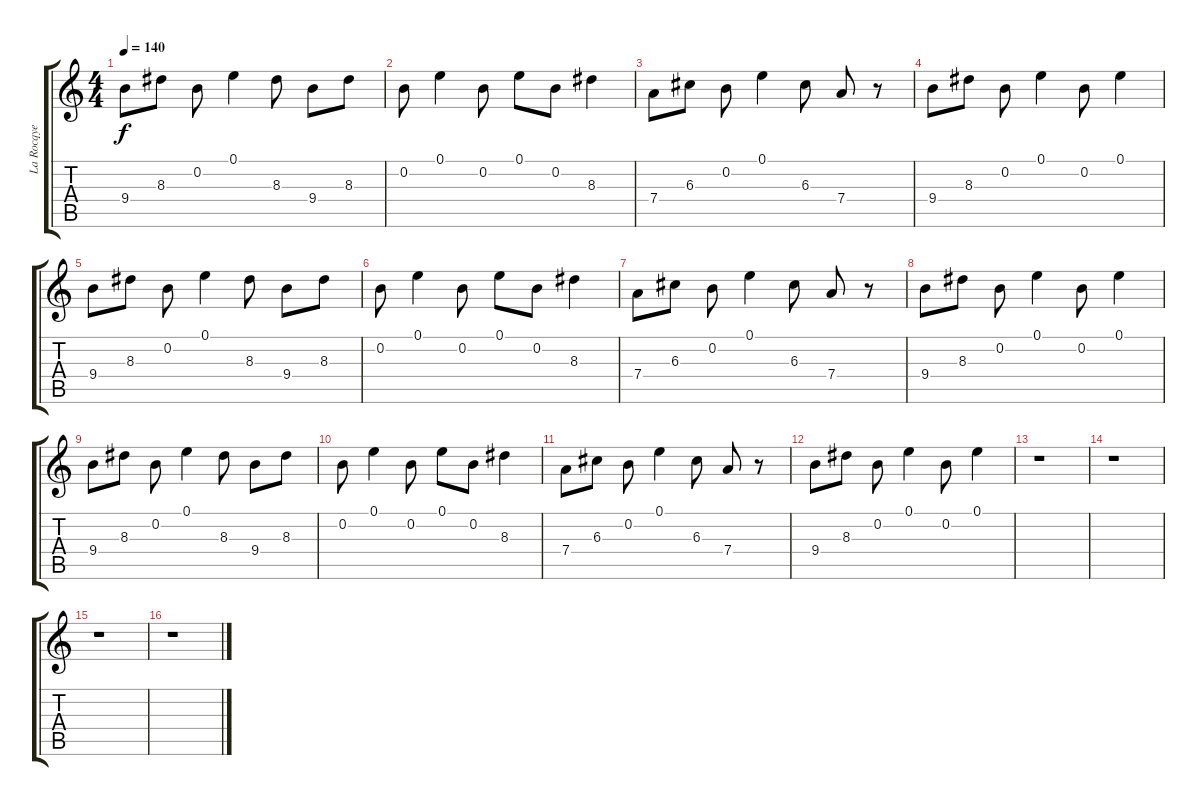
\track ("La Rocqye (clean)" "La Rocqye ") {instrument electricguitarclean}
\staff {score tabs}
\tuning (E4 B3 G3 D3 A2 E2) {hide}
\ts (4 4)
\tempo 140
\clef g2
\ks c
9.4.8{dy f} 8.3.8 0.2.8 0.1.4 8.3.8 9.4.8 8.3.8 |
0.2.8 0.1.4 0.2.8 0.1.8 0.2.8 8.3.4 |
7.4.8 6.3.8 0.2.8 0.1.4 6.3.8 7.4.8 r.8 |
9.4.8 8.3.8 0.2.8 0.1.4 0.2.8 0.1.4 |
9.4.8 8.3.8 0.2.8 0.1.4 8.3.8 9.4.8 8.3.8 |
0.2.8 0.1.4 0.2.8 0.1.8 0.2.8 8.3.4 |
7.4.8 6.3.8 0.2.8 0.1.4 6.3.8 7.4.8 r.8 |
9.4.8 8.3.8 0.2.8 0.1.4 0.2.8 0.1.4 |
9.4.8 8.3.8 0.2.8 0.1.4 8.3.8 9.4.8 8.3.8 |
0.2.8 0.1.4 0.2.8 0.1.8 0.2.8 8.3.4 |
7.4.8 6.3.8 0.2.8 0.1.4 6.3.8 7.4.8 r.8 |
9.4.8 8.3.8 0.2.8 0.1.4 0.2.8 0.1.4 |
r.1 |
r.1 |
r.1 |
r.1
